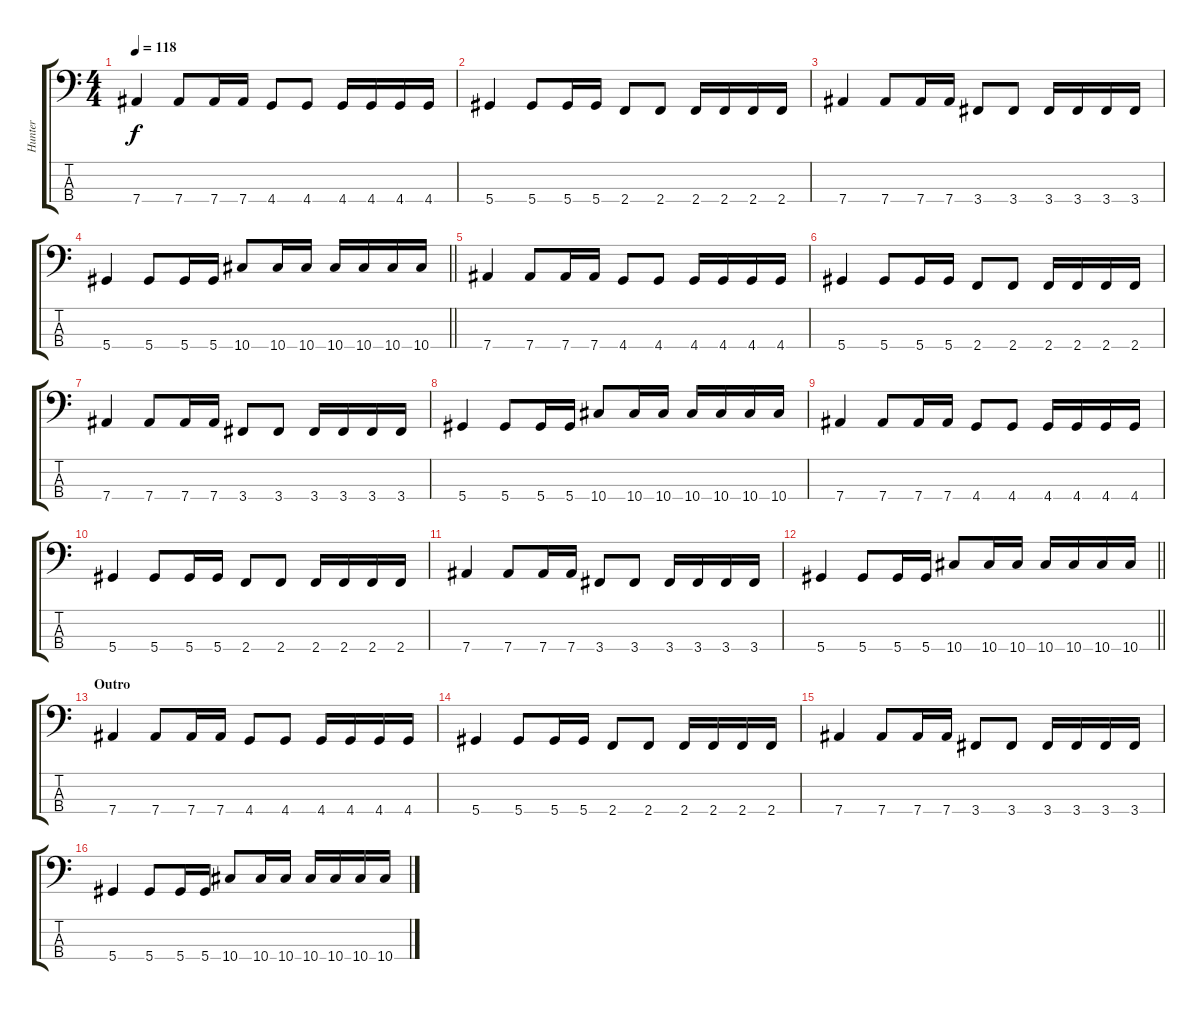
\track ("Hunter" "Hunter") {instrument electricbasspick}
\staff {score tabs}
\tuning (Gb2 Db2 Ab1 Eb1) {hide}
\ts (4 4)
\tempo 118
\clef f4
\ks c
7.4.4{dy f} 7.4.8 7.4.16 7.4.16 4.4.8 4.4.8 4.4.16 4.4.16 4.4.16 4.4.16 |
5.4.4 5.4.8 5.4.16 5.4.16 2.4.8 2.4.8 2.4.16 2.4.16 2.4.16 2.4.16 |
7.4.4 7.4.8 7.4.16 7.4.16 3.4.8 3.4.8 3.4.16 3.4.16 3.4.16 3.4.16 |
\barLineRight lightlight
5.4.4 5.4.8 5.4.16 5.4.16 10.4.8 10.4.16 10.4.16 10.4.16 10.4.16 10.4.16 10.4.16 |
7.4.4 7.4.8 7.4.16 7.4.16 4.4.8 4.4.8 4.4.16 4.4.16 4.4.16 4.4.16 |
5.4.4 5.4.8 5.4.16 5.4.16 2.4.8 2.4.8 2.4.16 2.4.16 2.4.16 2.4.16 |
7.4.4 7.4.8 7.4.16 7.4.16 3.4.8 3.4.8 3.4.16 3.4.16 3.4.16 3.4.16 |
5.4.4 5.4.8 5.4.16 5.4.16 10.4.8 10.4.16 10.4.16 10.4.16 10.4.16 10.4.16 10.4.16 |
7.4.4 7.4.8 7.4.16 7.4.16 4.4.8 4.4.8 4.4.16 4.4.16 4.4.16 4.4.16 |
5.4.4 5.4.8 5.4.16 5.4.16 2.4.8 2.4.8 2.4.16 2.4.16 2.4.16 2.4.16 |
7.4.4 7.4.8 7.4.16 7.4.16 3.4.8 3.4.8 3.4.16 3.4.16 3.4.16 3.4.16 |
\barLineRight lightlight
5.4.4 5.4.8 5.4.16 5.4.16 10.4.8 10.4.16 10.4.16 10.4.16 10.4.16 10.4.16 10.4.16 |
\section ("" "Outro")
7.4.4 7.4.8 7.4.16 7.4.16 4.4.8 4.4.8 4.4.16 4.4.16 4.4.16 4.4.16 |
5.4.4 5.4.8 5.4.16 5.4.16 2.4.8 2.4.8 2.4.16 2.4.16 2.4.16 2.4.16 |
7.4.4 7.4.8 7.4.16 7.4.16 3.4.8 3.4.8 3.4.16 3.4.16 3.4.16 3.4.16 |
5.4.4 5.4.8 5.4.16 5.4.16 10.4.8 10.4.16 10.4.16 10.4.16 10.4.16 10.4.16 10.4.16
